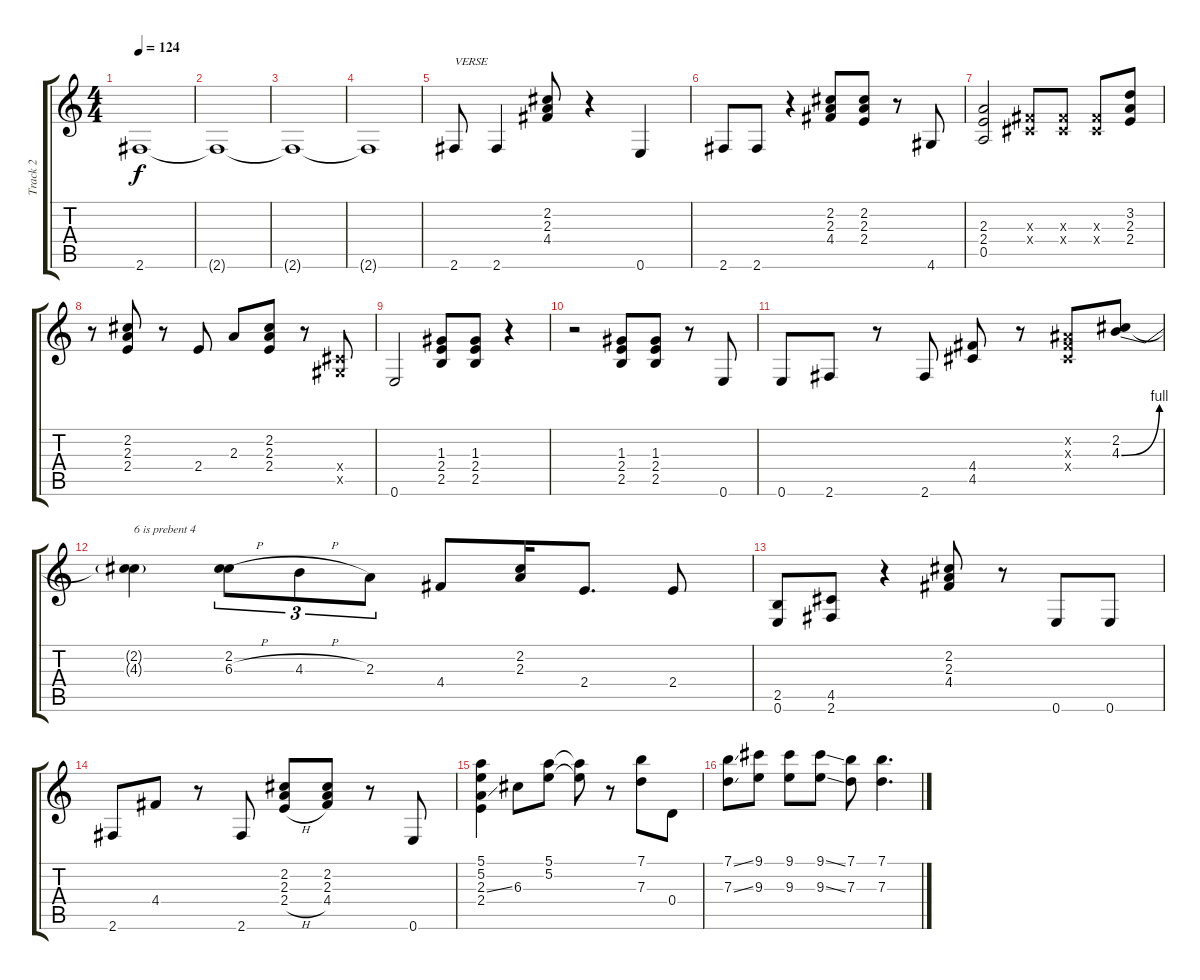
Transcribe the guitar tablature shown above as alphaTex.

\track ("Track 2" "Track 2") {instrument electricguitarjazz}
\staff {score tabs}
\tuning (E4 B3 G3 D3 A2 E2) {hide}
\ts (4 4)
\tempo 124
\clef g2
\ks c
2.6.1{dy f} |
2.6{t}.1 |
2.6{t}.1 |
2.6{t}.1 |
2.6.8{txt "VERSE"} 2.6.4 (2.2 2.3 4.4).8 r.4 0.6.4 |
2.6.8 2.6.8 r.4 (2.2 2.3 4.4).8 (2.2 2.3 2.4).8 r.8 4.6.8 |
(2.3 2.4 0.5).2 (-1.3{x} -1.4{x}).8 (-1.3{x} -1.4{x}).8 (-1.3{x} -1.4{x}).8 (3.2 2.3 2.4).8 |
r.8 (2.2 2.3 2.4).8 r.8 2.4.8 2.3.8 (2.2 2.3 2.4).8 r.8 (-1.4{x} -1.5{x}).8 |
0.6.2 (1.3 2.4 2.5).8 (1.3 2.4 2.5).8 r.4 |
r.2 (1.3 2.4 2.5).8 (1.3 2.4 2.5).8 r.8 0.6.8 |
0.6.8 2.6.8 r.8 2.6.8 (4.4 4.5).8 r.8 (-1.2{x} -1.3{x} -1.4{x}).8 (2.2 4.3{be (bend 0 0 60 4)}).8 |
(2.2{t} 4.3{t}).4{txt "6 is prebent 4"} (2.2 6.3{h}).8{tu (3 2)} 4.3{h}.8{tu (3 2)} 2.3.8{tu (3 2)} 4.4.8 (2.2 2.3).16 2.4.8{d} 2.4.8 |
(2.5 0.6).8 (4.5 2.6).8 r.4 (2.2 2.3 4.4).8 r.8 0.6.8 0.6.8 |
2.6.8 4.4.8 r.8 2.6.8 (2.2 2.3 2.4{h}).8 (2.2 2.3 4.4).8 r.8 0.6.8 |
(5.1 5.2 2.3{ss} 2.4).4 6.3.8 (5.1 5.2).8 (5.1{t} 5.2{t}).8 r.8 (7.1 7.3).8 0.4.8 |
(7.1{ss} 7.3{ss}).8 (9.1 9.3).8 (9.1 9.3).8 (9.1{ss} 9.3{ss}).8 (7.1 7.3).8 (7.1 7.3).4{d}
